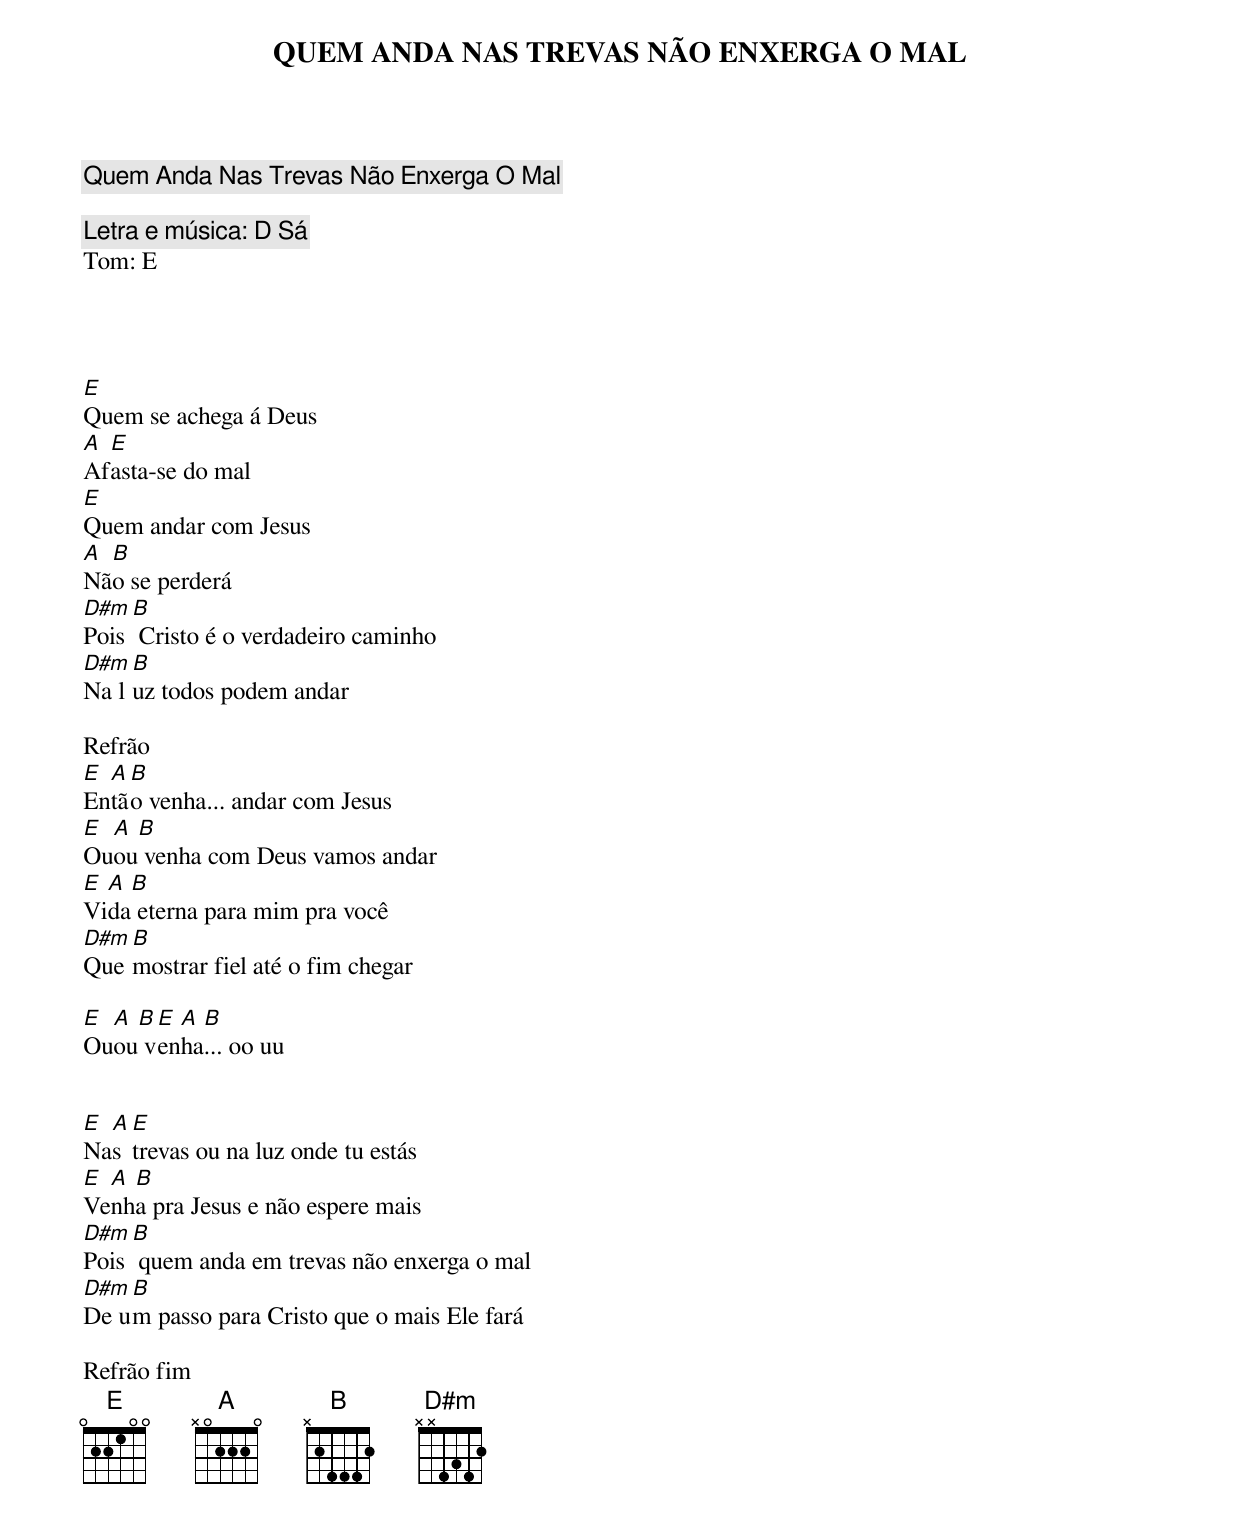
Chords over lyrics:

QUEM ANDA NAS TREVAS NÃO ENXERGA O MAL

Quem Anda Nas Trevas Não Enxerga O Mal

Letra e música: D Sá
Tom: E




E
Quem se achega á Deus
A E
Afasta-se do mal
E
Quem andar com Jesus
A B
Não se perderá
D#m B
Pois Cristo é o verdadeiro caminho
D#m B
Na luz todos podem andar

Refrão
E A B
Então venha... andar com Jesus
E A B
Ouou venha com Deus vamos andar
E A B
Vida eterna para mim pra você
D#m B
Que mostrar fiel até o fim chegar

E A B E A B
Ouou venha... oo uu


E A E
Nas trevas ou na luz onde tu estás
E A B
Venha pra Jesus e não espere mais
D#m B
Pois quem anda em trevas não enxerga o mal
D#m B
De um passo para Cristo que o mais Ele fará

Refrão fim
